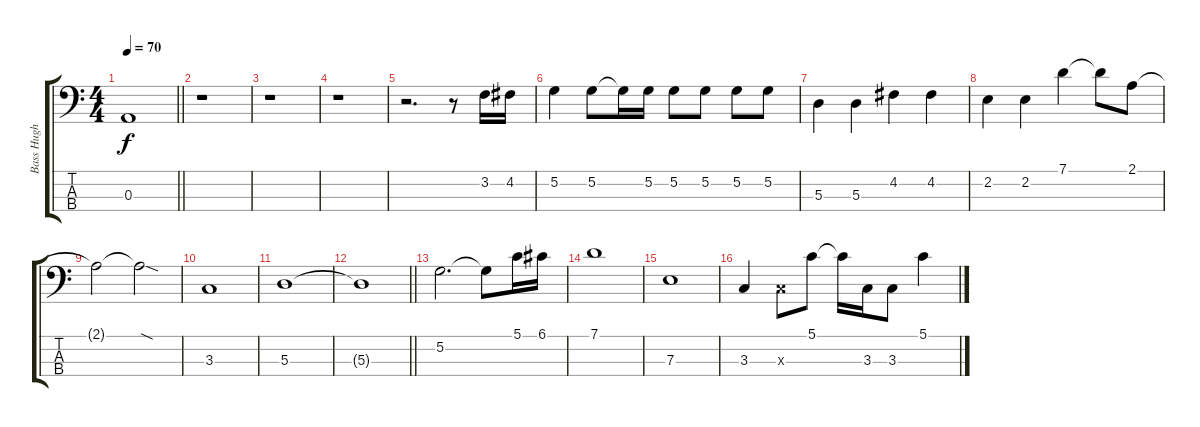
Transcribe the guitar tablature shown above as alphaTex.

\track ("Bass Hugh McDonald" "Bass Hugh ") {instrument electricbassfinger}
\staff {score tabs}
\tuning (G2 D2 A1 E1) {hide}
\ts (4 4)
\tempo 70
\clef f4
\barLineRight lightlight
\ks c
0.3.1{dy f} |
r.1 |
r.1 |
r.1 |
r.2{d} r.8 3.2.16 4.2.16 |
5.2.4 5.2.8 5.2{t}.16 5.2.16 5.2.8 5.2.8 5.2.8 5.2.8 |
5.3.4 5.3.4 4.2.4 4.2.4 |
2.2.4 2.2.4 7.1.4 7.1{t}.8 2.1.8 |
2.1{t}.2 2.1{sod t}.2 |
3.3.1 |
5.3.1 |
\barLineRight lightlight
5.3{t}.1 |
5.2.2{d} 5.2{t}.8 5.1.16 6.1.16 |
7.1.1 |
7.3.1 |
3.3.4 3.3{x}.8 5.1.8 5.1{t}.16 3.3.16 3.3.8 5.1.4
